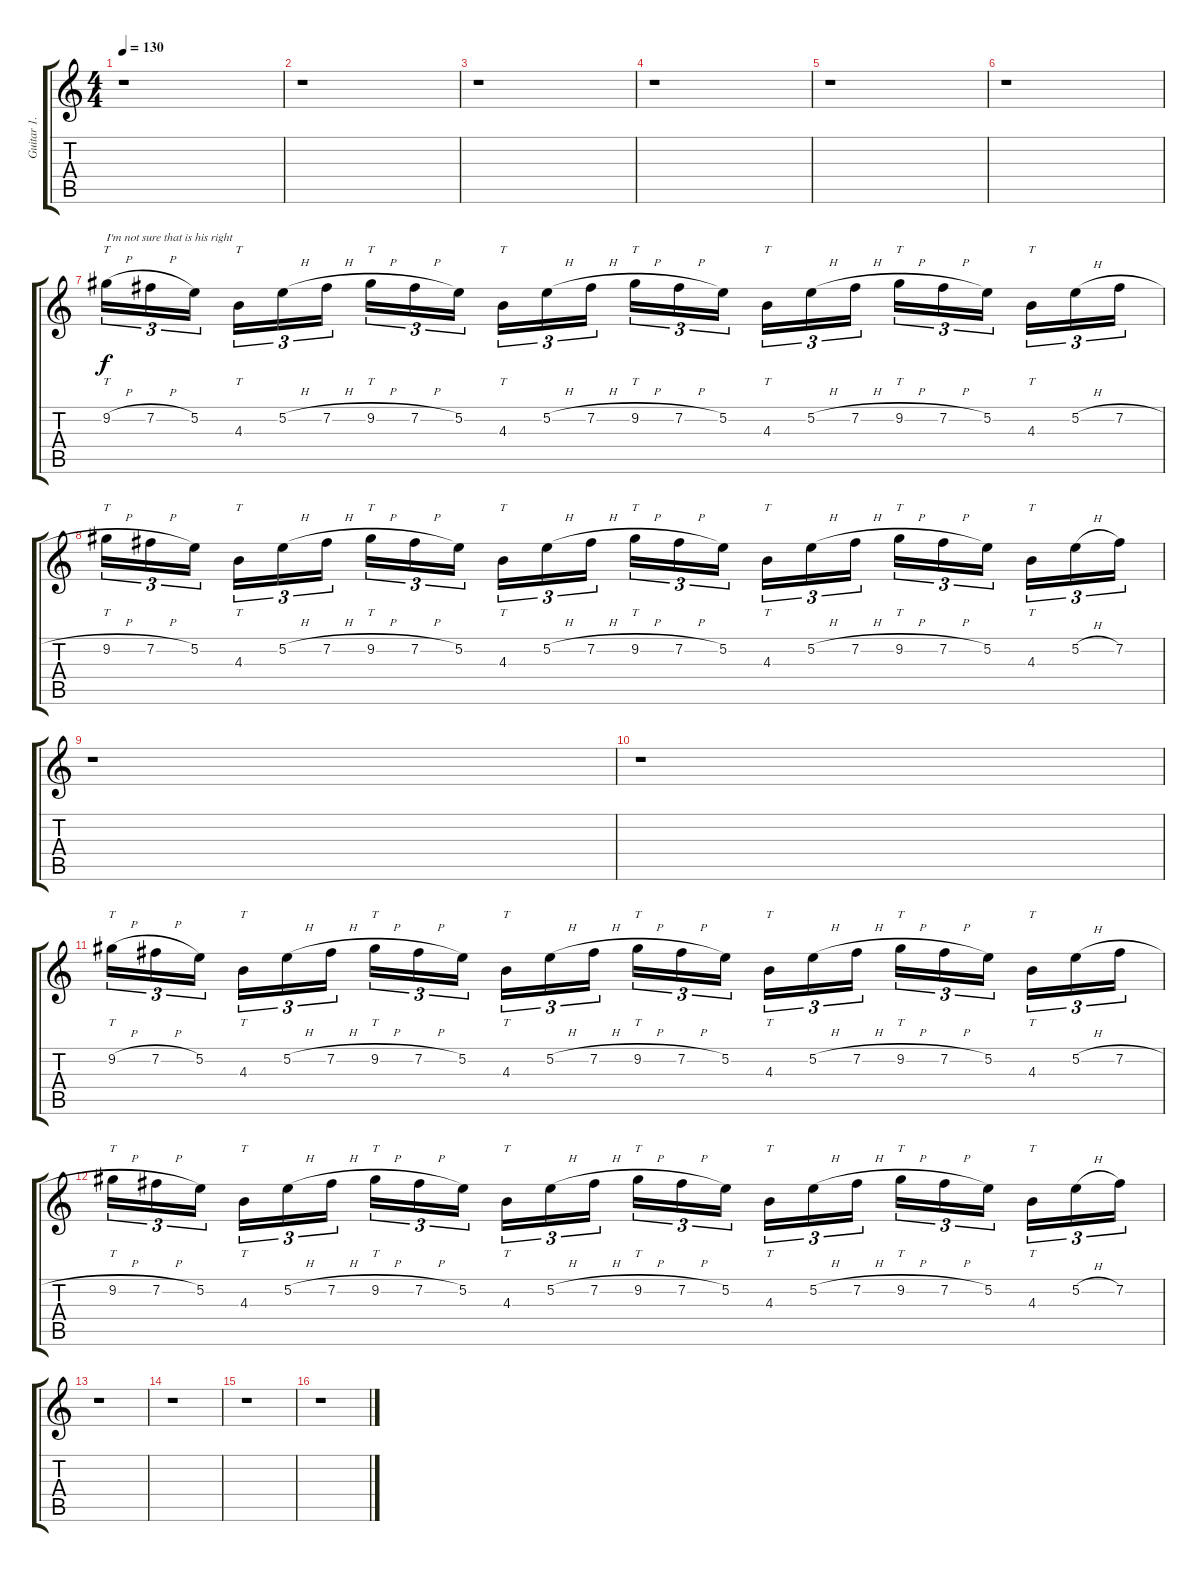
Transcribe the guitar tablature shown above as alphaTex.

\track ("Guitar 1." "Guitar 1.") {instrument overdrivenguitar}
\staff {score tabs}
\tuning (E4 B3 G3 D3 A2 E2) {hide}
\ts (4 4)
\tempo 130
\clef g2
\ks c
r.1{dy f} |
r.1 |
r.1 |
r.1 |
r.1 |
r.1 |
9.2{h}.16{tt tu (3 2) txt "I'm not sure that is his right"} 7.2{h}.16{tu (3 2)} 5.2.16{tu (3 2)} 4.3.16{tt tu (3 2)} 5.2{h}.16{tu (3 2)} 7.2{h}.16{tu (3 2)} 9.2{h}.16{tt tu (3 2)} 7.2{h}.16{tu (3 2)} 5.2.16{tu (3 2)} 4.3.16{tt tu (3 2)} 5.2{h}.16{tu (3 2)} 7.2{h}.16{tu (3 2)} 9.2{h}.16{tt tu (3 2)} 7.2{h}.16{tu (3 2)} 5.2.16{tu (3 2)} 4.3.16{tt tu (3 2)} 5.2{h}.16{tu (3 2)} 7.2{h}.16{tu (3 2)} 9.2{h}.16{tt tu (3 2)} 7.2{h}.16{tu (3 2)} 5.2.16{tu (3 2)} 4.3.16{tt tu (3 2)} 5.2{h}.16{tu (3 2)} 7.2{h}.16{tu (3 2)} |
9.2{h}.16{tt tu (3 2)} 7.2{h}.16{tu (3 2)} 5.2.16{tu (3 2)} 4.3.16{tt tu (3 2)} 5.2{h}.16{tu (3 2)} 7.2{h}.16{tu (3 2)} 9.2{h}.16{tt tu (3 2)} 7.2{h}.16{tu (3 2)} 5.2.16{tu (3 2)} 4.3.16{tt tu (3 2)} 5.2{h}.16{tu (3 2)} 7.2{h}.16{tu (3 2)} 9.2{h}.16{tt tu (3 2)} 7.2{h}.16{tu (3 2)} 5.2.16{tu (3 2)} 4.3.16{tt tu (3 2)} 5.2{h}.16{tu (3 2)} 7.2{h}.16{tu (3 2)} 9.2{h}.16{tt tu (3 2)} 7.2{h}.16{tu (3 2)} 5.2.16{tu (3 2)} 4.3.16{tt tu (3 2)} 5.2{h}.16{tu (3 2)} 7.2.16{tu (3 2)} |
r.1 |
r.1 |
9.2{h}.16{tt tu (3 2)} 7.2{h}.16{tu (3 2)} 5.2.16{tu (3 2)} 4.3.16{tt tu (3 2)} 5.2{h}.16{tu (3 2)} 7.2{h}.16{tu (3 2)} 9.2{h}.16{tt tu (3 2)} 7.2{h}.16{tu (3 2)} 5.2.16{tu (3 2)} 4.3.16{tt tu (3 2)} 5.2{h}.16{tu (3 2)} 7.2{h}.16{tu (3 2)} 9.2{h}.16{tt tu (3 2)} 7.2{h}.16{tu (3 2)} 5.2.16{tu (3 2)} 4.3.16{tt tu (3 2)} 5.2{h}.16{tu (3 2)} 7.2{h}.16{tu (3 2)} 9.2{h}.16{tt tu (3 2)} 7.2{h}.16{tu (3 2)} 5.2.16{tu (3 2)} 4.3.16{tt tu (3 2)} 5.2{h}.16{tu (3 2)} 7.2{h}.16{tu (3 2)} |
9.2{h}.16{tt tu (3 2)} 7.2{h}.16{tu (3 2)} 5.2.16{tu (3 2)} 4.3.16{tt tu (3 2)} 5.2{h}.16{tu (3 2)} 7.2{h}.16{tu (3 2)} 9.2{h}.16{tt tu (3 2)} 7.2{h}.16{tu (3 2)} 5.2.16{tu (3 2)} 4.3.16{tt tu (3 2)} 5.2{h}.16{tu (3 2)} 7.2{h}.16{tu (3 2)} 9.2{h}.16{tt tu (3 2)} 7.2{h}.16{tu (3 2)} 5.2.16{tu (3 2)} 4.3.16{tt tu (3 2)} 5.2{h}.16{tu (3 2)} 7.2{h}.16{tu (3 2)} 9.2{h}.16{tt tu (3 2)} 7.2{h}.16{tu (3 2)} 5.2.16{tu (3 2)} 4.3.16{tt tu (3 2)} 5.2{h}.16{tu (3 2)} 7.2.16{tu (3 2)} |
r.1 |
r.1 |
r.1 |
r.1
